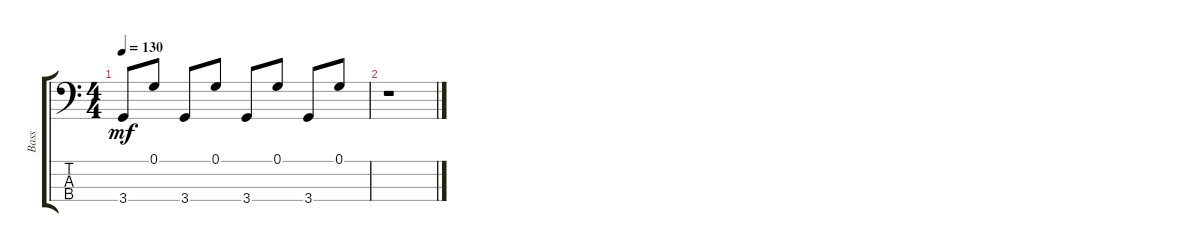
\track ("Bass" "Bass") {instrument electricbassfinger}
\staff {score tabs}
\tuning (G2 D2 A1 E1) {hide}
\ts (4 4)
\tempo 130
\clef f4
\ks c
3.4.8{dy mf} 0.1.8 3.4.8 0.1.8 3.4.8 0.1.8 3.4.8 0.1.8 |
r.1
